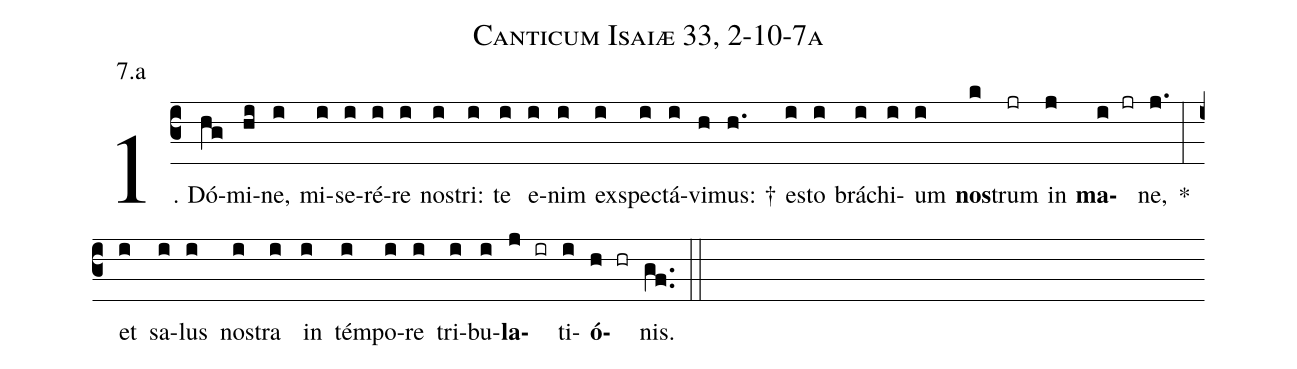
name: Canticum Isaiæ 33, 2-10-7a;
annotation: 7.a;
%%
(c3)1. Dó(hg)mi(hi)ne,(i) mi(i)se(i)ré(i)re(i) nos(i)tri:(i) te(i) e(i)nim(i) ex(i)spec(i)tá(i)vi(h)mus: †(h.) es(i)to(i) brá(i)chi(i)um(i) <b>nos</b>(k)trum(jr) in(j) <b>ma</b>(i jr)ne,(j.) *(:) et(i) sa(i)lus(i) nos(i)tra(i) in(i) tém(i)po(i)re(i) tri(i)bu(i)<b>la</b>(j ir)ti(i)<b>ó</b>(h hr)nis.(gf..) (::)
